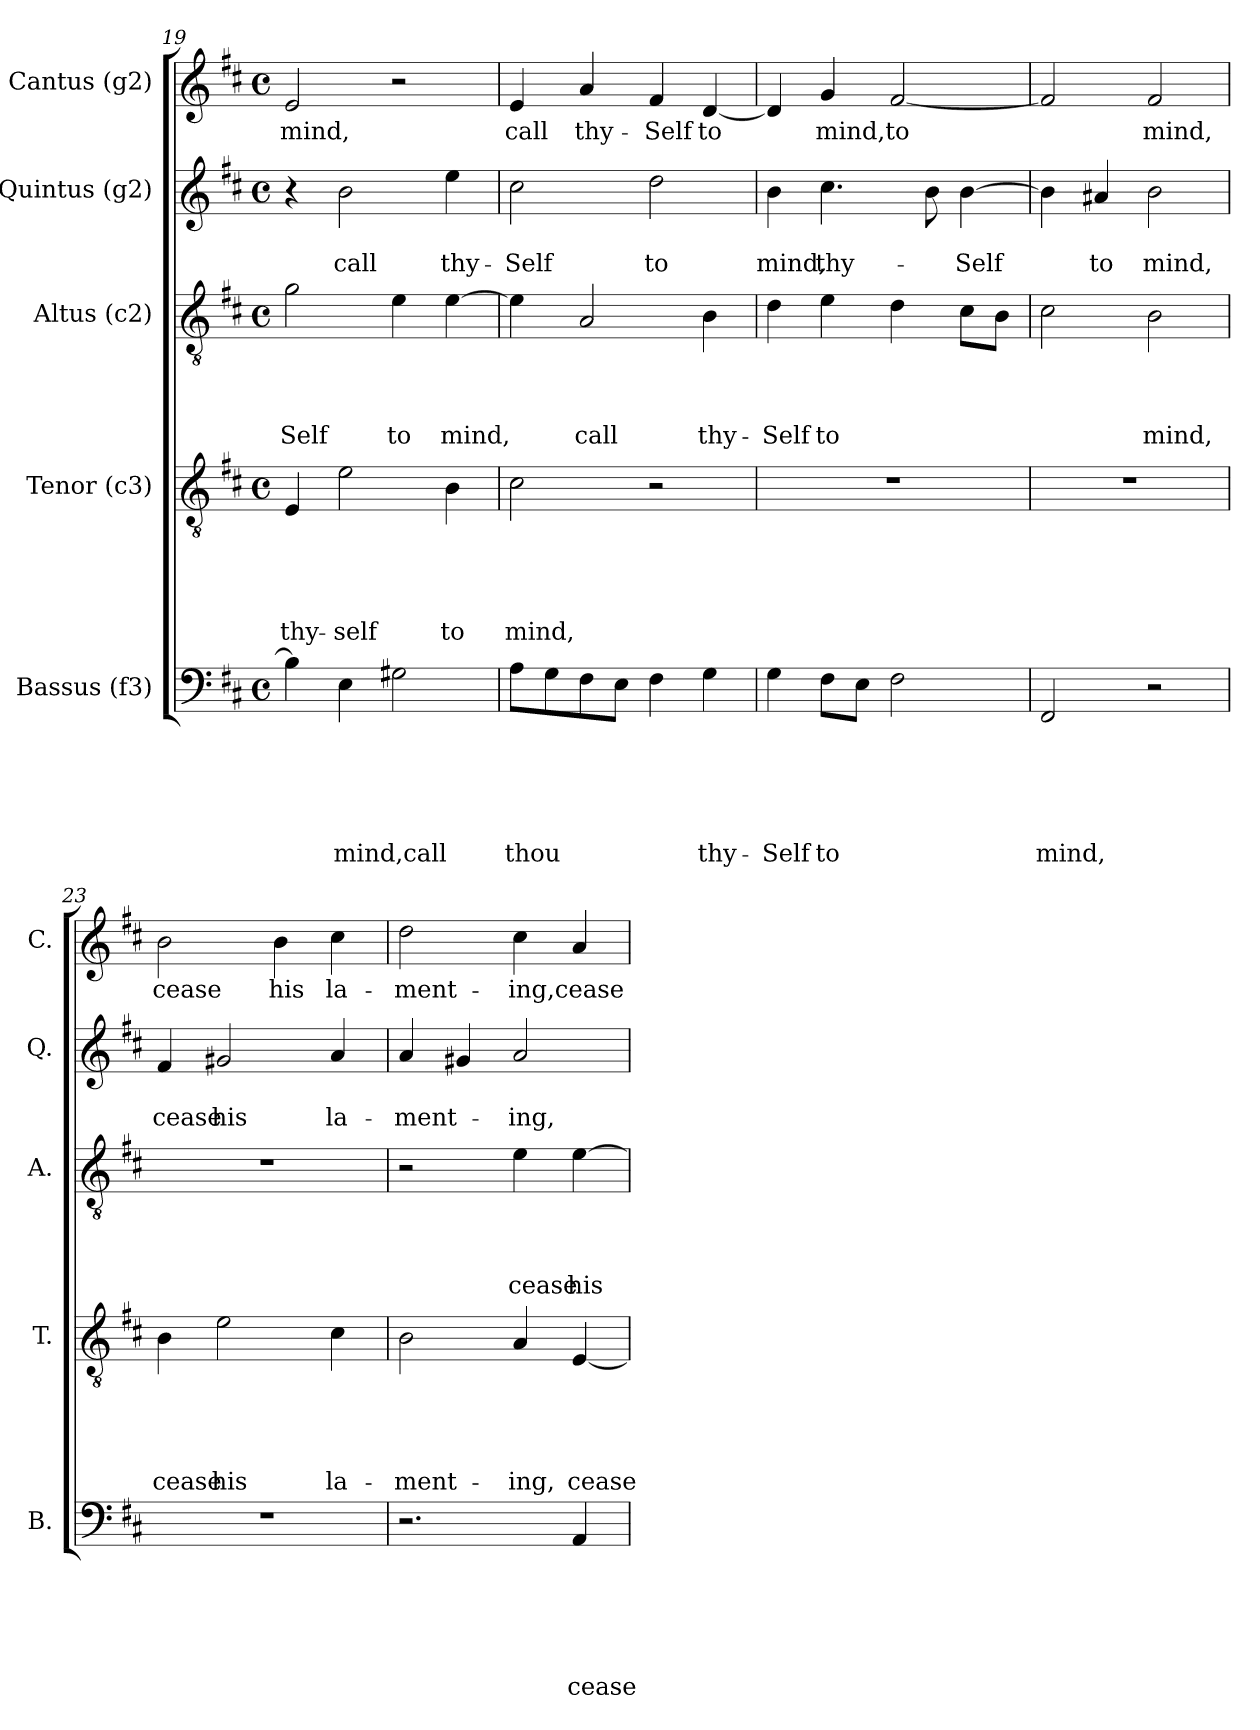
**kern	**text	**text	**text	**text	**text	**text	**kern	**text	**text	**text	**text	**text	**kern	**text	**text	**text	**text	**kern	**text	**text	**kern	**text
*part5	*part5	*part5	*part5	*part5	*part5	*part5	*part4	*part4	*part4	*part4	*part4	*part4	*part3	*part3	*part3	*part3	*part3	*part2	*part2	*part2	*part1	*part1
*staff5	*staff5	*staff5	*staff5	*staff5	*staff5	*staff5	*staff4	*staff4	*staff4	*staff4	*staff4	*staff4	*staff3	*staff3	*staff3	*staff3	*staff3	*staff2	*staff2	*staff2	*staff1	*staff1
*I"Bassus (f3)	*	*	*	*	*	*	*I"Tenor (c3)	*	*	*	*	*	*I"Altus (c2)	*	*	*	*	*I"Quintus (g2)	*	*	*I"Cantus (g2)	*
*I'B.	*	*	*	*	*	*	*I'T.	*	*	*	*	*	*I'A.	*	*	*	*	*I'Q.	*	*	*I'C.	*
*clefF4	*	*	*	*	*	*	*clefGv2	*	*	*	*	*	*clefGv2	*	*	*	*	*clefG2	*	*	*clefG2	*
*k[f#c#]	*	*	*	*	*	*	*k[f#c#]	*	*	*	*	*	*k[f#c#]	*	*	*	*	*k[f#c#]	*	*	*k[f#c#]	*
*D:	*	*	*	*	*	*	*D:	*	*	*	*	*	*D:	*	*	*	*	*D:	*	*	*D:	*
*M4/4	*	*	*	*	*	*	*M4/4	*	*	*	*	*	*M4/4	*	*	*	*	*M4/4	*	*	*M4/4	*
*met(c)	*	*	*	*	*	*	*met(c)	*	*	*	*	*	*met(c)	*	*	*	*	*met(c)	*	*	*met(c)	*
=19	=19	=19	=19	=19	=19	=19	=19	=19	=19	=19	=19	=19	=19	=19	=19	=19	=19	=19	=19	=19	=19	=19
!	!	!	!	!	!	!	!	!	!	!	!	!LO:LY:b	!	!	!	!	!LO:LY:b	!	!	!	!	!LO:LY:b
4B\]	.	.	.	.	.	.	4E/	.	.	.	.	thy-	2g\	.	.	.	-Self	4r	.	.	2e/	mind,
!	!	!	!	!	!	!LO:LY:b	!	!	!	!	!	!LO:LY:b:rj	!	!	!	!	!	!	!	!LO:LY:b	!	!
4E\	.	.	.	.	.	mind,call	2e\	.	.	.	.	-self	.	.	.	.	.	2b\	.	call	.	.
!	!	!	!	!	!	!	!	!	!	!	!	!	!	!	!	!	!LO:LY:b	!	!	!	!	!
2G#X\	.	.	.	.	.	.	.	.	.	.	.	.	4e\	.	.	.	to	.	.	.	2r	.
!	!	!	!	!	!	!	!	!	!	!	!	!LO:LY:b	!	!	!	!	!LO:LY:b	!	!	!LO:LY:b	!	!
.	.	.	.	.	.	.	4B\	.	.	.	.	to	[>4e\	.	.	.	mind,	4ee\	.	thy-	.	.
=20	=20	=20	=20	=20	=20	=20	=20	=20	=20	=20	=20	=20	=20	=20	=20	=20	=20	=20	=20	=20	=20	=20
!	!	!	!	!	!	!LO:LY:b	!	!	!	!	!	!LO:LY:b	!	!	!	!	!	!	!	!LO:LY:b	!	!LO:LY:b
8A\L	.	.	.	.	.	thou	2c#\	.	.	.	.	mind,	4e\]	.	.	.	.	2cc#\	.	-Self	4e/	call
8G\	.	.	.	.	.	.	.	.	.	.	.	.	.	.	.	.	.	.	.	.	.	.
!	!	!	!	!	!	!	!	!	!	!	!	!	!	!	!	!	!LO:LY:b	!	!	!	!	!LO:LY:b
8F#\	.	.	.	.	.	.	.	.	.	.	.	.	2A/	.	.	.	call	.	.	.	4a/	thy-
8E\J	.	.	.	.	.	.	.	.	.	.	.	.	.	.	.	.	.	.	.	.	.	.
!	!	!	!	!	!	!	!	!	!	!	!	!	!	!	!	!	!	!	!	!LO:LY:b	!	!LO:LY:b
4F#\	.	.	.	.	.	.	2r	.	.	.	.	.	.	.	.	.	.	2dd\	.	to	4f#/	-Self
!	!	!	!	!	!	!LO:LY:b	!	!	!	!	!	!	!	!	!	!	!LO:LY:b	!	!	!	!	!LO:LY:b
4G\	.	.	.	.	.	thy-	.	.	.	.	.	.	4B\	.	.	.	thy-	.	.	.	[<4d/	to
=21	=21	=21	=21	=21	=21	=21	=21	=21	=21	=21	=21	=21	=21	=21	=21	=21	=21	=21	=21	=21	=21	=21
!	!	!	!	!	!	!LO:LY:b	!	!	!	!	!	!	!	!	!	!	!LO:LY:b	!	!	!LO:LY:b	!	!
4G\	.	.	.	.	.	-Self	1r	.	.	.	.	.	4d\	.	.	.	-Self	4b\	.	mind,	4d/]	.
!	!	!	!	!	!	!LO:LY:b	!	!	!	!	!	!	!	!	!	!	!LO:LY:b	!	!	!LO:LY:b	!	!LO:LY:b
8F#\L	.	.	.	.	.	to	.	.	.	.	.	.	4e\	.	.	.	to	4.cc#\	.	thy-	4g/	mind,
8E\J	.	.	.	.	.	.	.	.	.	.	.	.	.	.	.	.	.	.	.	.	.	.
!	!	!	!	!	!	!	!	!	!	!	!	!	!	!	!	!	!	!	!	!	!	!LO:LY:b
2F#\	.	.	.	.	.	.	.	.	.	.	.	.	4d\	.	.	.	.	.	.	.	[<2f#/	to
.	.	.	.	.	.	.	.	.	.	.	.	.	.	.	.	.	.	8b\	.	.	.	.
!	!	!	!	!	!	!	!	!	!	!	!	!	!	!	!	!	!	!	!	!LO:LY:b	!	!
.	.	.	.	.	.	.	.	.	.	.	.	.	8c#\L	.	.	.	.	[>4b\	.	-Self	.	.
.	.	.	.	.	.	.	.	.	.	.	.	.	8B\J	.	.	.	.	.	.	.	.	.
=22	=22	=22	=22	=22	=22	=22	=22	=22	=22	=22	=22	=22	=22	=22	=22	=22	=22	=22	=22	=22	=22	=22
!	!	!	!	!	!	!LO:LY:b	!	!	!	!	!	!	!	!	!	!	!	!	!	!	!	!
2FF#/	.	.	.	.	.	mind,	1r	.	.	.	.	.	2c#\	.	.	.	.	4b\]	.	.	2f#/]	.
!	!	!	!	!	!	!	!	!	!	!	!	!	!	!	!	!	!	!	!	!LO:LY:b	!	!
.	.	.	.	.	.	.	.	.	.	.	.	.	.	.	.	.	.	4a#X/	.	to	.	.
!	!	!	!	!	!	!	!	!	!	!	!	!	!	!	!	!	!LO:LY:b	!	!	!LO:LY:b	!	!LO:LY:b
2r	.	.	.	.	.	.	.	.	.	.	.	.	2B\	.	.	.	mind,	2b\	.	mind,	2f#/	mind,
=23	=23	=23	=23	=23	=23	=23	=23	=23	=23	=23	=23	=23	=23	=23	=23	=23	=23	=23	=23	=23	=23	=23
!	!	!	!	!	!	!	!	!	!	!	!	!LO:LY:b	!	!	!	!	!	!	!	!LO:LY:b	!	!LO:LY:b
1r	.	.	.	.	.	.	4B\	.	.	.	.	cease	1r	.	.	.	.	4f#/	.	cease	2b\	cease
!	!	!	!	!	!	!	!	!	!	!	!	!LO:LY:b	!	!	!	!	!	!	!	!LO:LY:b	!	!
.	.	.	.	.	.	.	2e\	.	.	.	.	his	.	.	.	.	.	2g#X/	.	his	.	.
!	!	!	!	!	!	!	!	!	!	!	!	!	!	!	!	!	!	!	!	!	!	!LO:LY:b
.	.	.	.	.	.	.	.	.	.	.	.	.	.	.	.	.	.	.	.	.	4b\	his
!	!	!	!	!	!	!	!	!	!	!	!	!LO:LY:b	!	!	!	!	!	!	!	!LO:LY:b	!	!LO:LY:b
.	.	.	.	.	.	.	4c#\	.	.	.	.	la-	.	.	.	.	.	4a/	.	la-	4cc#\	la-
!!LO:LB:g=z
=24	=24	=24	=24	=24	=24	=24	=24	=24	=24	=24	=24	=24	=24	=24	=24	=24	=24	=24	=24	=24	=24	=24
!	!	!	!	!	!	!	!	!	!	!	!	!LO:LY:b	!	!	!	!	!	!	!	!LO:LY:b	!	!LO:LY:b
2.r	.	.	.	.	.	.	2B\	.	.	.	.	-ment-	2r	.	.	.	.	4a/	.	-ment-	2dd\	-ment-
.	.	.	.	.	.	.	.	.	.	.	.	.	.	.	.	.	.	4g#X/	.	.	.	.
!	!	!	!	!	!	!	!	!	!	!	!	!LO:LY:b	!	!	!	!	!LO:LY:b	!	!	!LO:LY:b	!	!LO:LY:b
.	.	.	.	.	.	.	4A/	.	.	.	.	-ing,	4e\	.	.	.	cease	2a/	.	-ing,	4cc#\	-ing,cease
!	!	!	!	!	!	!LO:LY:b	!	!	!	!	!	!LO:LY:b	!	!	!	!	!LO:LY:b	!	!	!	!	!
4AA/	.	.	.	.	.	cease	[<4E/	.	.	.	.	cease	[>4e\	.	.	.	his	.	.	.	4a/	.
=	=	=	=	=	=	=	=	=	=	=	=	=	=	=	=	=	=	=	=	=	=	=
*-	*-	*-	*-	*-	*-	*-	*-	*-	*-	*-	*-	*-	*-	*-	*-	*-	*-	*-	*-	*-	*-	*-
